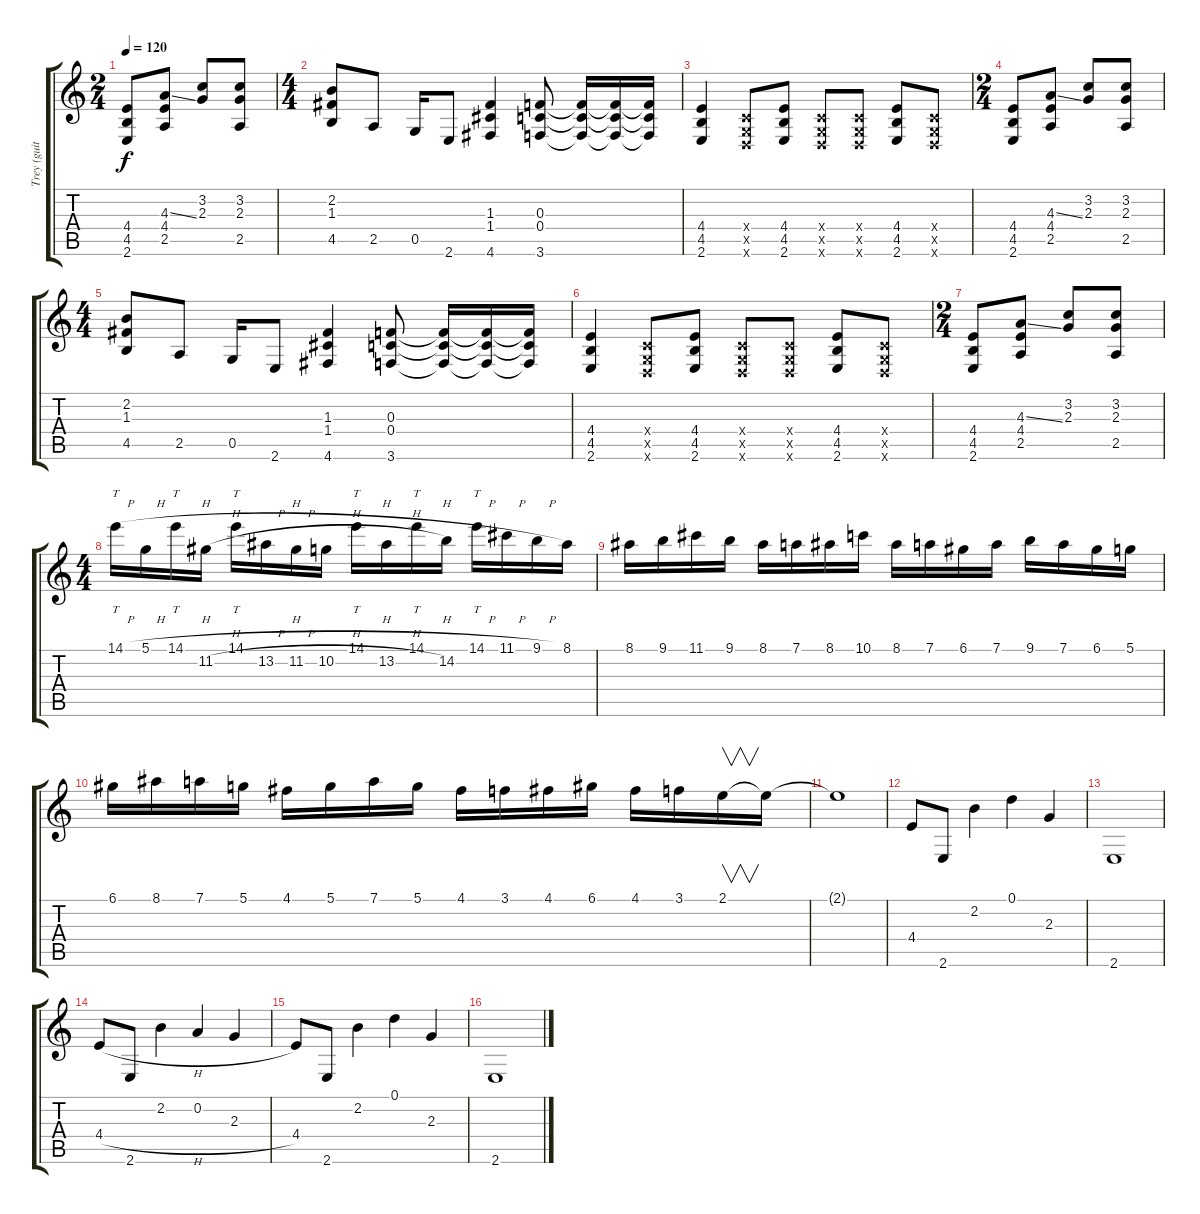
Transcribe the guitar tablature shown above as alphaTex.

\track ("Trey (guitar) " "Trey (guit") {instrument distortionguitar}
\staff {score tabs}
\tuning (D4 A3 F3 C3 G2 D2) {hide}
\ts (2 4)
\tempo 120
\clef g2
\ks c
(4.4 4.5 2.6).8{dy f} (4.3{ss} 4.4 2.5).8 (3.2 2.3).8 (3.2 2.3 2.5).8 |
\ts (4 4)
(2.2 1.3 4.5).8 2.5.8 0.5.16 2.6.8 (1.3 1.4 4.6).4 (0.3 0.4 3.6).8 (0.3{t} 0.4{t} 3.6{t}).16 (0.3{t} 0.4{t} 3.6{t}).16 (0.3{t} 0.4{t} 3.6{t}).16 |
(4.4 4.5 2.6).4 (0.4{x} 0.5{x} 0.6{x}).8 (4.4 4.5 2.6).8 (0.4{x} 0.5{x} 0.6{x}).8 (0.4{x} 0.5{x} 0.6{x}).8 (4.4 4.5 2.6).8 (0.4{x} 0.5{x} 0.6{x}).8 |
\ts (2 4)
(4.4 4.5 2.6).8 (4.3{ss} 4.4 2.5).8 (3.2 2.3).8 (3.2 2.3 2.5).8 |
\ts (4 4)
(2.2 1.3 4.5).8 2.5.8 0.5.16 2.6.8 (1.3 1.4 4.6).4 (0.3 0.4 3.6).8 (0.3{t} 0.4{t} 3.6{t}).16 (0.3{t} 0.4{t} 3.6{t}).16 (0.3{t} 0.4{t} 3.6{t}).16 |
(4.4 4.5 2.6).4 (0.4{x} 0.5{x} 0.6{x}).8 (4.4 4.5 2.6).8 (0.4{x} 0.5{x} 0.6{x}).8 (0.4{x} 0.5{x} 0.6{x}).8 (4.4 4.5 2.6).8 (0.4{x} 0.5{x} 0.6{x}).8 |
\ts (2 4)
(4.4 4.5 2.6).8 (4.3{ss} 4.4 2.5).8 (3.2 2.3).8 (3.2 2.3 2.5).8 |
\ts (4 4)
14.1{h}.16{tt} 5.1{h}.16 14.1{h}.16{tt} 11.2{h}.16 14.1{h}.16{tt} 13.2{h}.16 11.2{h}.16 10.2{h}.16 14.1{h}.16{tt} 13.2{h}.16 14.1{h}.16{tt} 14.2.16 14.1{h}.16{tt} 11.1{h}.16 9.1{h}.16 8.1.16 |
8.1.16 9.1.16 11.1.16 9.1.16 8.1.16 7.1.16 8.1.16 10.1.16 8.1.16 7.1.16 6.1.16 7.1.16 9.1.16 7.1.16 6.1.16 5.1.16 |
6.1.16 8.1.16 7.1.16 5.1.16 4.1.16 5.1.16 7.1.16 5.1.16 4.1.16 3.1.16 4.1.16 6.1.16 4.1.16 3.1.16 2.1.16{v} 2.1{t}.16 |
2.1{t}.1 |
4.4.8 2.6.8 2.2.4 0.1.4 2.3.4 |
2.6.1 |
4.4{h}.8 2.6.8 2.2.4 0.2.4 2.3.4 |
4.4.8 2.6.8 2.2.4 0.1.4 2.3.4 |
2.6.1
